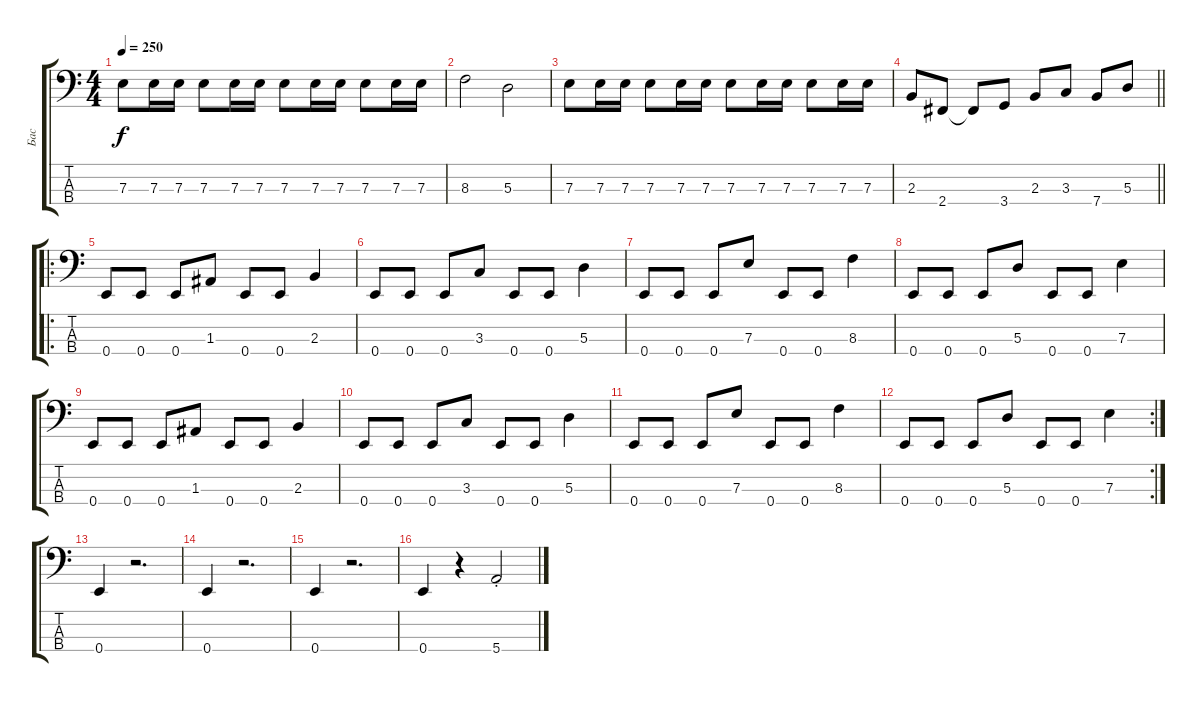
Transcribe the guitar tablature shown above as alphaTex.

\track ("Бас" "Бас") {instrument electricbasspick}
\staff {score tabs}
\tuning (G2 D2 A1 E1) {hide}
\ts (4 4)
\tempo 250
\clef f4
\ks c
7.3.8{dy f} 7.3.16 7.3.16 7.3.8 7.3.16 7.3.16 7.3.8 7.3.16 7.3.16 7.3.8 7.3.16 7.3.16 |
8.3.2 5.3.2 |
7.3.8 7.3.16 7.3.16 7.3.8 7.3.16 7.3.16 7.3.8 7.3.16 7.3.16 7.3.8 7.3.16 7.3.16 |
\barLineRight lightlight
2.3.8 2.4.8 2.4{t}.8 3.4.8 2.3.8 3.3.8 7.4.8 5.3.8 |
\ro
0.4.8 0.4.8 0.4.8 1.3.8 0.4.8 0.4.8 2.3.4 |
0.4.8 0.4.8 0.4.8 3.3.8 0.4.8 0.4.8 5.3.4 |
0.4.8 0.4.8 0.4.8 7.3.8 0.4.8 0.4.8 8.3.4 |
0.4.8 0.4.8 0.4.8 5.3.8 0.4.8 0.4.8 7.3.4 |
0.4.8 0.4.8 0.4.8 1.3.8 0.4.8 0.4.8 2.3.4 |
0.4.8 0.4.8 0.4.8 3.3.8 0.4.8 0.4.8 5.3.4 |
0.4.8 0.4.8 0.4.8 7.3.8 0.4.8 0.4.8 8.3.4 |
\rc 2
0.4.8 0.4.8 0.4.8 5.3.8 0.4.8 0.4.8 7.3.4 |
0.4.4 r.2{d} |
0.4.4 r.2{d} |
0.4.4 r.2{d} |
0.4.4 r.4 5.4{st}.2
